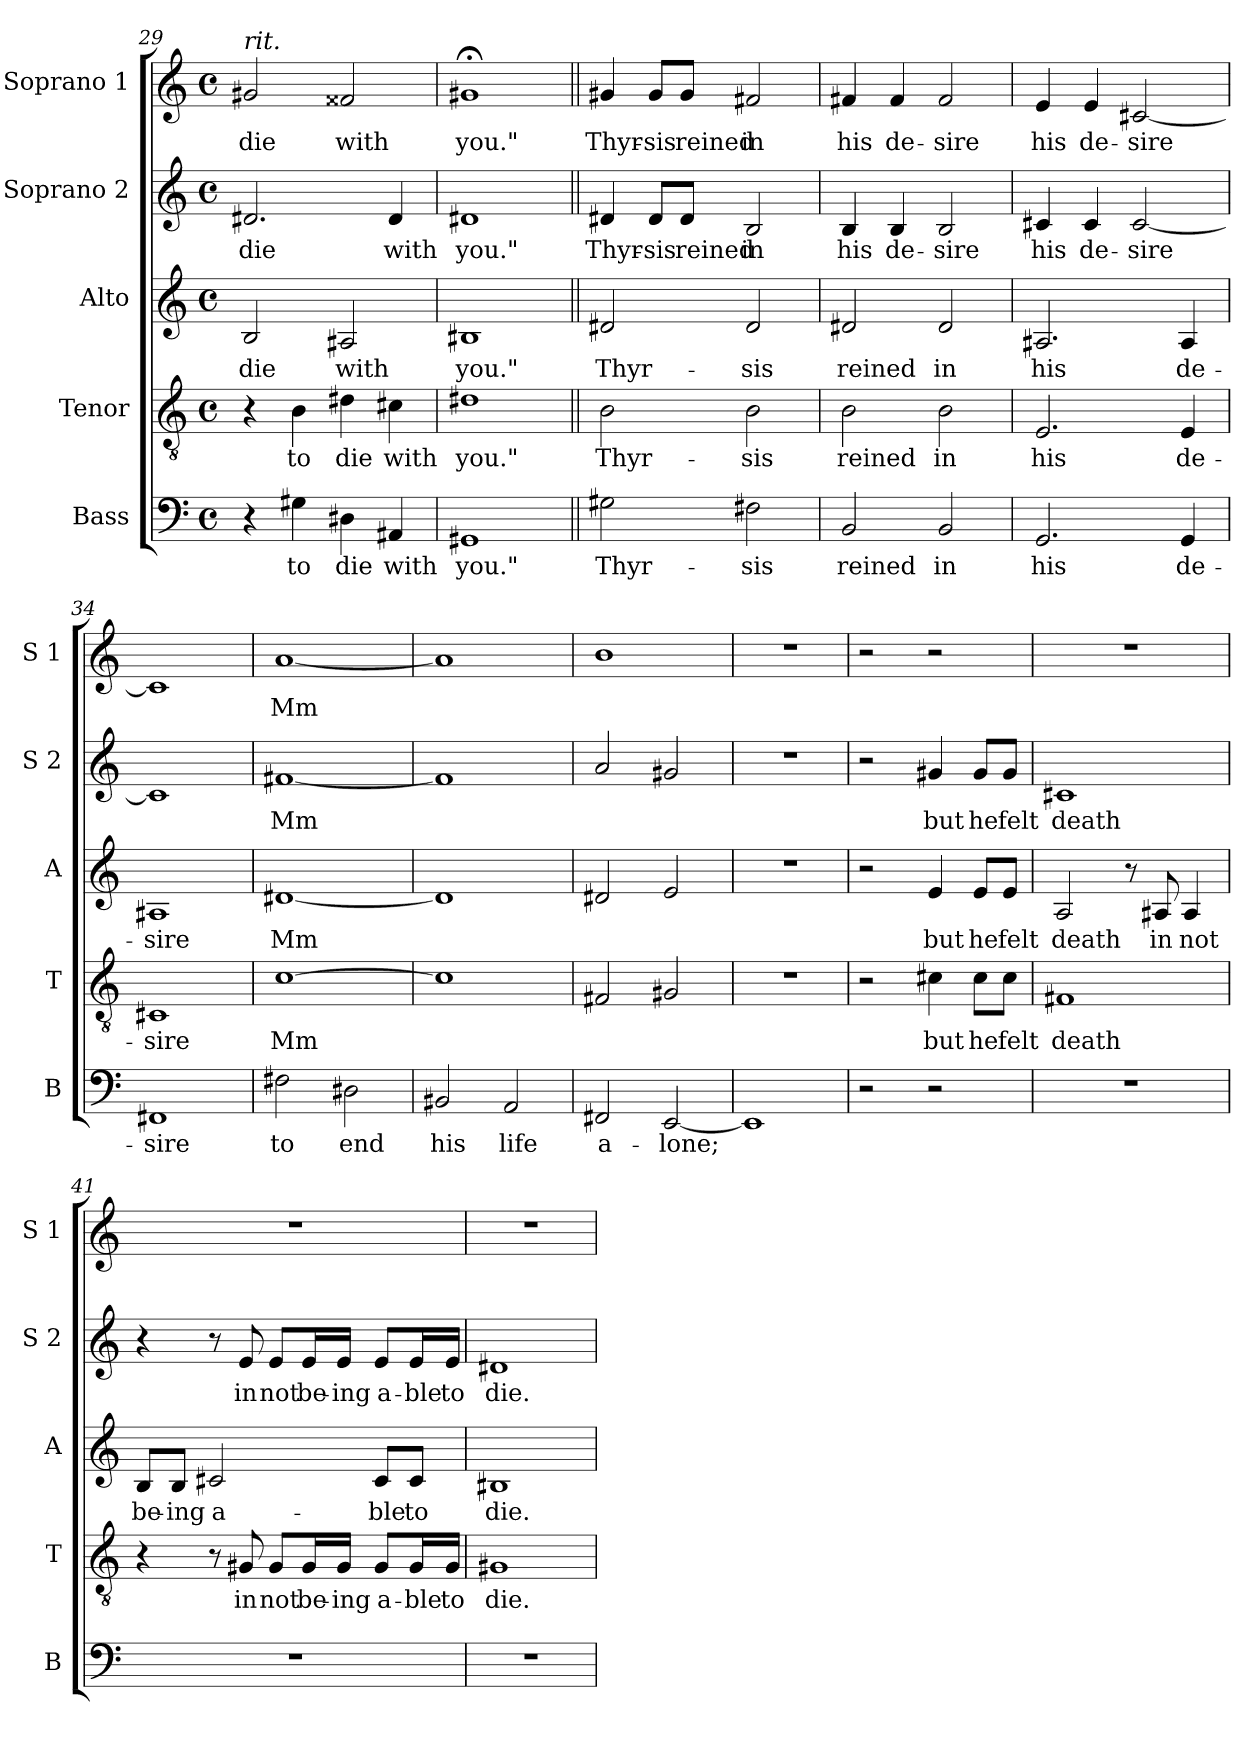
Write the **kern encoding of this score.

**kern	**text	**kern	**text	**kern	**text	**kern	**text	**kern	**text
*part5	*part5	*part4	*part4	*part3	*part3	*part2	*part2	*part1	*part1
*staff5	*staff5	*staff4	*staff4	*staff3	*staff3	*staff2	*staff2	*staff1	*staff1
*I"Bass	*	*I"Tenor	*	*I"Alto	*	*I"Soprano 2	*	*I"Soprano 1	*
*I'B	*	*I'T	*	*I'A	*	*I'S 2	*	*I'S 1	*
*clefF4	*	*clefGv2	*	*clefG2	*	*clefG2	*	*clefG2	*
*k[]	*	*k[]	*	*k[]	*	*k[]	*	*k[]	*
*C:	*	*C:	*	*C:	*	*C:	*	*C:	*
*M4/4	*	*M4/4	*	*M4/4	*	*M4/4	*	*M4/4	*
*met(c)	*	*met(c)	*	*met(c)	*	*met(c)	*	*met(c)	*
=29	=29	=29	=29	=29	=29	=29	=29	=29	=29
!	!	!	!	!	!	!	!	!LO:TX:a:i:t=rit.	!
!	!	!	!	!	!LO:LY:b	!	!LO:LY:b	!	!LO:LY:b
4r	.	4r	.	2B/	die	2.d#X/	die	2g#X/	die
!	!LO:LY:b	!	!LO:LY:b	!	!	!	!	!	!
4G#X\	to	4B\	to	.	.	.	.	.	.
!	!LO:LY:b	!	!LO:LY:b	!	!LO:LY:b	!	!	!	!LO:LY:b
4D#X\	die	4d#X\	die	2A#X/	with	.	.	2f##X/	with
!	!LO:LY:b	!	!LO:LY:b	!	!	!	!LO:LY:b	!	!
4AA#X/	with	4c#X\	with	.	.	4d#/	with	.	.
=30	=30	=30	=30	=30	=30	=30	=30	=30	=30
!	!LO:LY:b	!	!LO:LY:b	!	!LO:LY:b	!	!LO:LY:b	!	!LO:LY:b
1GG#X	you."	1d#X	you."	1B#X	you."	1d#X	you."	1g#X;<	you."
=31||	=31||	=31||	=31||	=31||	=31||	=31||	=31||	=31||	=31||
!	!LO:LY:b	!	!LO:LY:b	!	!LO:LY:b	!	!LO:LY:b	!	!LO:LY:b
2G#X\	Thyr-	2B\	Thyr-	2d#X/	Thyr-	4d#X/	Thyr-	4g#X/	Thyr-
!	!	!	!	!	!	!	!LO:LY:b	!	!LO:LY:b
.	.	.	.	.	.	8d#/L	-sis	8g#/L	-sis
!	!	!	!	!	!	!	!LO:LY:b	!	!LO:LY:b
.	.	.	.	.	.	8d#/J	reined	8g#/J	reined
!	!LO:LY:b	!	!LO:LY:b	!	!LO:LY:b	!	!LO:LY:b	!	!LO:LY:b
2F#X\	-sis	2B\	-sis	2d#/	-sis	2B/	in	2f#X/	in
=32	=32	=32	=32	=32	=32	=32	=32	=32	=32
!	!LO:LY:b	!	!LO:LY:b	!	!LO:LY:b	!	!LO:LY:b	!	!LO:LY:b
2BB/	reined	2B\	reined	2d#X/	reined	4B/	his	4f#X/	his
!	!	!	!	!	!	!	!LO:LY:b	!	!LO:LY:b
.	.	.	.	.	.	4B/	de-	4f#/	de-
!	!LO:LY:b	!	!LO:LY:b	!	!LO:LY:b	!	!LO:LY:b	!	!LO:LY:b
2BB/	in	2B\	in	2d#/	in	2B/	-sire	2f#/	-sire
!!LO:PB:g=z
=33	=33	=33	=33	=33	=33	=33	=33	=33	=33
!	!LO:LY:b	!	!LO:LY:b	!	!LO:LY:b	!	!LO:LY:b	!	!LO:LY:b
2.GG/	his	2.E/	his	2.A#X/	his	4c#X/	his	4e/	his
!	!	!	!	!	!	!	!LO:LY:b	!	!LO:LY:b
.	.	.	.	.	.	4c#/	de-	4e/	de-
!	!	!	!	!	!	!	!LO:LY:b	!	!LO:LY:b
.	.	.	.	.	.	[2c#/	-sire	[2c#X/	-sire
!	!LO:LY:b	!	!LO:LY:b	!	!LO:LY:b	!	!	!	!
4GG/	de-	4E/	de-	4A#/	de-	.	.	.	.
=34	=34	=34	=34	=34	=34	=34	=34	=34	=34
!	!LO:LY:b	!	!LO:LY:b	!	!LO:LY:b	!	!	!	!
1FF#X	-sire	1C#X	-sire	1A#X	-sire	1c#]	.	1c#]	.
=35	=35	=35	=35	=35	=35	=35	=35	=35	=35
!	!LO:LY:b	!	!LO:LY:b	!	!LO:LY:b	!	!LO:LY:b	!	!LO:LY:b
2F#X\	to	[1c	Mm	[1d#X	Mm	[1f#X	Mm	[1a	Mm
!	!LO:LY:b	!	!	!	!	!	!	!	!
2D#X\	end	.	.	.	.	.	.	.	.
=36	=36	=36	=36	=36	=36	=36	=36	=36	=36
!	!LO:LY:b	!	!	!	!	!	!	!	!
2BB#X/	his	1c]	.	1d#]	.	1f#]	.	1a]	.
!	!LO:LY:b	!	!	!	!	!	!	!	!
2AA/	life	.	.	.	.	.	.	.	.
=37	=37	=37	=37	=37	=37	=37	=37	=37	=37
!	!LO:LY:b	!	!	!	!	!	!	!	!
2FF#X/	a-	2F#X/	.	2d#X/	.	2a/	.	1b	.
!	!LO:LY:b	!	!	!	!	!	!	!	!
[2EE/	-lone;	2G#X/	.	2e/	.	2g#X/	.	.	.
=38	=38	=38	=38	=38	=38	=38	=38	=38	=38
1EE]	.	1r	.	1r	.	1r	.	1r	.
=39	=39	=39	=39	=39	=39	=39	=39	=39	=39
2r	.	2r	.	2r	.	2r	.	2r	.
!	!	!	!LO:LY:b	!	!LO:LY:b	!	!LO:LY:b	!	!
2r	.	4c#X\	but	4e/	but	4g#X/	but	2r	.
!	!	!	!LO:LY:b	!	!LO:LY:b	!	!LO:LY:b	!	!
.	.	8c#\L	he	8e/L	he	8g#/L	he	.	.
!	!	!	!LO:LY:b	!	!LO:LY:b	!	!LO:LY:b	!	!
.	.	8c#\J	felt	8e/J	felt	8g#/J	felt	.	.
=40	=40	=40	=40	=40	=40	=40	=40	=40	=40
!	!	!	!LO:LY:b	!	!LO:LY:b	!	!LO:LY:b	!	!
1r	.	1F#X	death	2A/	death	1c#X	death	1r	.
.	.	.	.	8r	.	.	.	.	.
!	!	!	!	!	!LO:LY:b	!	!	!	!
.	.	.	.	8A#X/	in	.	.	.	.
!	!	!	!	!	!LO:LY:b	!	!	!	!
.	.	.	.	4A#/	not	.	.	.	.
!!LO:LB:g=z
=41	=41	=41	=41	=41	=41	=41	=41	=41	=41
!	!	!	!	!	!LO:LY:b	!	!	!	!
1r	.	4r	.	8B/L	be-	4r	.	1r	.
!	!	!	!	!	!LO:LY:b	!	!	!	!
.	.	.	.	8B/J	-ing	.	.	.	.
!	!	!	!	!	!LO:LY:b	!	!	!	!
.	.	8r	.	2c#X/	a-	8r	.	.	.
!	!	!	!LO:LY:b	!	!	!	!LO:LY:b	!	!
.	.	8G#X/	in	.	.	8e/	in	.	.
!	!	!	!LO:LY:b	!	!	!	!LO:LY:b	!	!
.	.	8G#/L	not	.	.	8e/L	not	.	.
!	!	!	!LO:LY:b	!	!	!	!LO:LY:b	!	!
.	.	16G#/L	be-	.	.	16e/L	be-	.	.
!	!	!	!LO:LY:b	!	!	!	!LO:LY:b	!	!
.	.	16G#/JJ	-ing	.	.	16e/JJ	-ing	.	.
!	!	!	!LO:LY:b	!	!LO:LY:b	!	!LO:LY:b	!	!
.	.	8G#/L	a-	8c#/L	-ble	8e/L	a-	.	.
!	!	!	!LO:LY:b	!	!LO:LY:b	!	!LO:LY:b	!	!
.	.	16G#/L	-ble	8c#/J	to	16e/L	-ble	.	.
!	!	!	!LO:LY:b	!	!	!	!LO:LY:b	!	!
.	.	16G#/JJ	to	.	.	16e/JJ	to	.	.
=42	=42	=42	=42	=42	=42	=42	=42	=42	=42
!	!	!	!LO:LY:b	!	!LO:LY:b	!	!LO:LY:b	!	!
1r	.	1G#X	die.	1B#X	die.	1d#X	die.	1r	.
=	=	=	=	=	=	=	=	=	=
*-	*-	*-	*-	*-	*-	*-	*-	*-	*-
